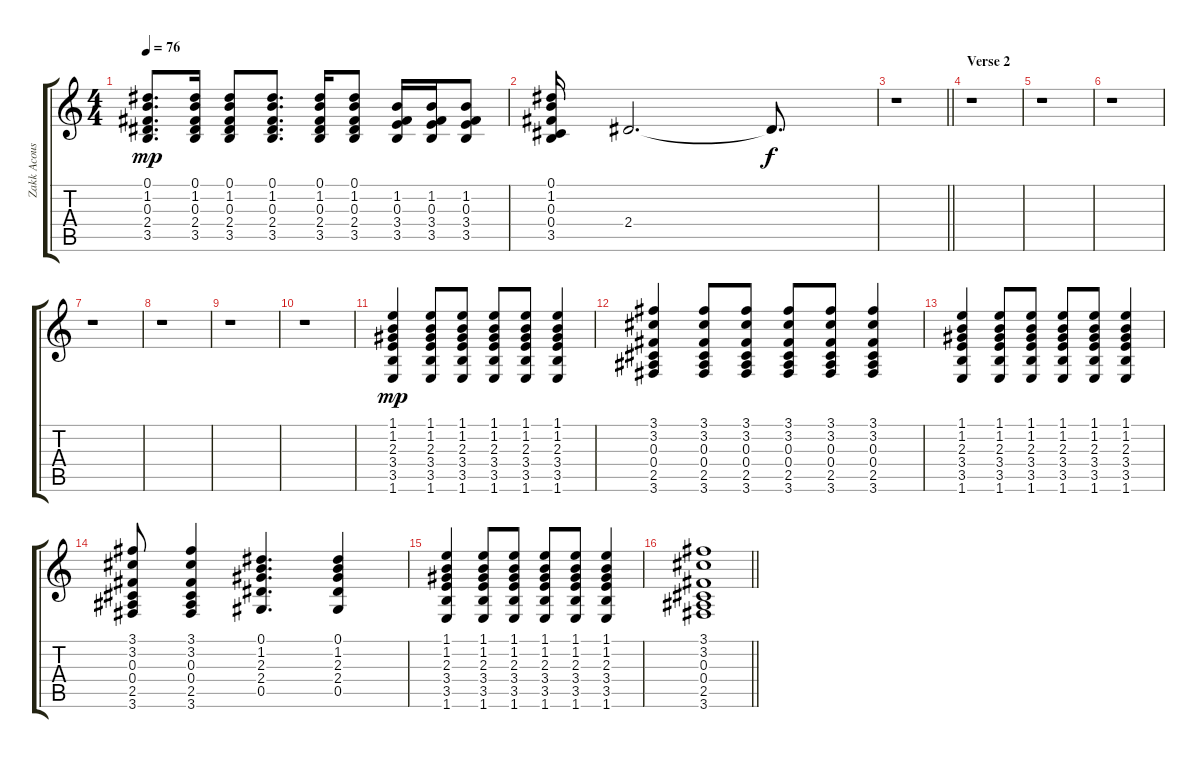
\track ("Zakk Acoustic" "Zakk Acous") {instrument acousticguitarsteel}
\staff {score tabs}
\tuning (Eb4 Bb3 Gb3 Db3 Ab2 Eb2) {hide}
\ts (4 4)
\tempo 76
\clef g2
\ks c
(0.1 1.2 0.3 2.4 3.5).8{d dy mp} (0.1 1.2 0.3 2.4 3.5).16 (0.1 1.2 0.3 2.4 3.5).8 (0.1 1.2 0.3 2.4 3.5).8{d} (0.1 1.2 0.3 2.4 3.5).16 (0.1 1.2 0.3 2.4 3.5).8 (1.2 0.3 3.4 3.5).16 (1.2 0.3 3.4 3.5).16 (1.2 0.3 3.4 3.5).8 |
(0.1 1.2 0.3 0.4 3.5).16 2.4.2{d} 2.4{t}.8{d dy f} |
\barLineRight lightlight
r.1 |
\section ("" "Verse 2")
r.1 |
r.1 |
r.1 |
r.1 |
r.1 |
r.1 |
r.1 |
(1.1 1.2 2.3 3.4 3.5 1.6).4{dy mp} (1.1 1.2 2.3 3.4 3.5 1.6).8 (1.1 1.2 2.3 3.4 3.5 1.6).8 (1.1 1.2 2.3 3.4 3.5 1.6).8 (1.1 1.2 2.3 3.4 3.5 1.6).8 (1.1 1.2 2.3 3.4 3.5 1.6).4 |
(3.1 3.2 0.3 0.4 2.5 3.6).4 (3.1 3.2 0.3 0.4 2.5 3.6).8 (3.1 3.2 0.3 0.4 2.5 3.6).8 (3.1 3.2 0.3 0.4 2.5 3.6).8 (3.1 3.2 0.3 0.4 2.5 3.6).8 (3.1 3.2 0.3 0.4 2.5 3.6).4 |
(1.1 1.2 2.3 3.4 3.5 1.6).4 (1.1 1.2 2.3 3.4 3.5 1.6).8 (1.1 1.2 2.3 3.4 3.5 1.6).8 (1.1 1.2 2.3 3.4 3.5 1.6).8 (1.1 1.2 2.3 3.4 3.5 1.6).8 (1.1 1.2 2.3 3.4 3.5 1.6).4 |
(3.1 3.2 0.3 0.4 2.5 3.6).8 (3.1 3.2 0.3 0.4 2.5 3.6).4 (0.1 1.2 2.3 2.4 0.5).4{d} (0.1 1.2 2.3 2.4 0.5).4 |
(1.1 1.2 2.3 3.4 3.5 1.6).4 (1.1 1.2 2.3 3.4 3.5 1.6).8 (1.1 1.2 2.3 3.4 3.5 1.6).8 (1.1 1.2 2.3 3.4 3.5 1.6).8 (1.1 1.2 2.3 3.4 3.5 1.6).8 (1.1 1.2 2.3 3.4 3.5 1.6).4 |
\barLineRight lightlight
(3.1 3.2 0.3 0.4 2.5 3.6).1
